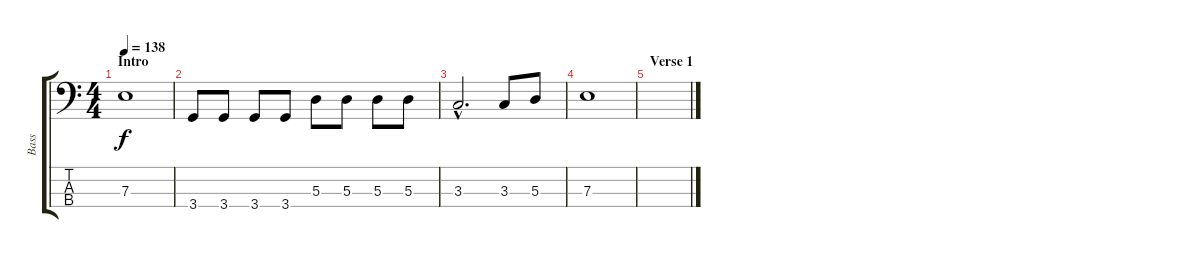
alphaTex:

\track ("Bass" "Bass") {instrument electricbassfinger}
\staff {score tabs}
\tuning (G2 D2 A1 E1) {hide}
\ts (4 4)
\section ("" "Intro")
\tempo 138
\clef f4
\ks c
7.3.1{dy f instrument electricbassfinger} |
3.4.8 3.4.8 3.4.8 3.4.8 5.3.8 5.3.8 5.3.8 5.3.8 |
3.3{hac}.2{d} 3.3.8 5.3.8 |
7.3.1 |
\section ("" "Verse 1")
